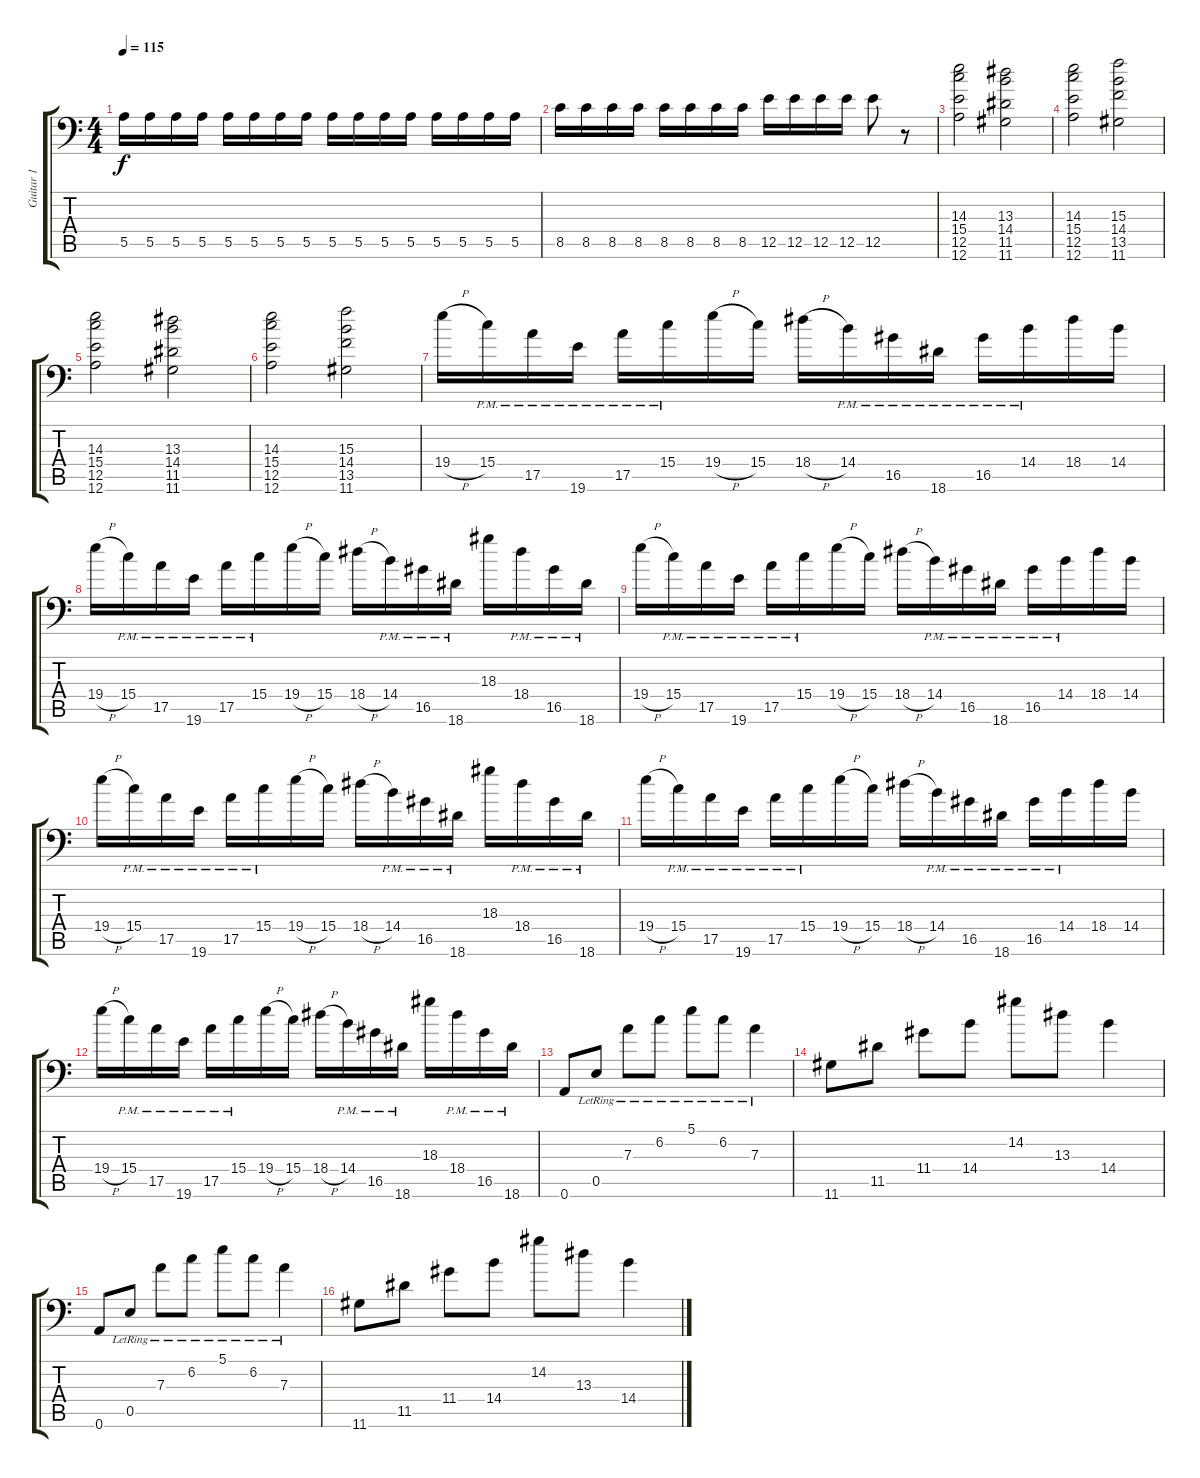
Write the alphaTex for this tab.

\track ("Guitar 1" "Guitar 1") {instrument distortionguitar}
\staff {score tabs}
\tuning (B3 Gb3 D3 A2 E2 A1) {hide}
\ts (4 4)
\tempo 115
\clef f4
\ks c
5.5.16{dy f} 5.5.16 5.5.16 5.5.16 5.5.16 5.5.16 5.5.16 5.5.16 5.5.16 5.5.16 5.5.16 5.5.16 5.5.16 5.5.16 5.5.16 5.5.16 |
8.5.16 8.5.16 8.5.16 8.5.16 8.5.16 8.5.16 8.5.16 8.5.16 12.5.16 12.5.16 12.5.16 12.5.16 12.5.8 r.8 |
(14.3 15.4 12.5 12.6).2{volume 8} (13.3 14.4 11.5 11.6).2 |
(14.3 15.4 12.5 12.6).2 (15.3 14.4 13.5 11.6).2 |
(14.3 15.4 12.5 12.6).2 (13.3 14.4 11.5 11.6).2 |
(14.3 15.4 12.5 12.6).2 (15.3 14.4 13.5 11.6).2 |
19.4{h}.16{volume 13} 15.4{pm}.16 17.5{pm}.16 19.6{pm}.16 17.5{pm}.16 15.4{pm}.16 19.4{h}.16 15.4.16 18.4{h}.16 14.4{pm}.16 16.5{pm}.16 18.6{pm}.16 16.5{pm}.16 14.4{pm}.16 18.4.16 14.4.16 |
19.4{h}.16 15.4{pm}.16 17.5{pm}.16 19.6{pm}.16 17.5{pm}.16 15.4{pm}.16 19.4{h}.16 15.4.16 18.4{h}.16 14.4{pm}.16 16.5{pm}.16 18.6{pm}.16 18.3.16 18.4{pm}.16 16.5{pm}.16 18.6{pm}.16 |
19.4{h}.16 15.4{pm}.16 17.5{pm}.16 19.6{pm}.16 17.5{pm}.16 15.4{pm}.16 19.4{h}.16 15.4.16 18.4{h}.16 14.4{pm}.16 16.5{pm}.16 18.6{pm}.16 16.5{pm}.16 14.4{pm}.16 18.4.16 14.4.16 |
19.4{h}.16 15.4{pm}.16 17.5{pm}.16 19.6{pm}.16 17.5{pm}.16 15.4{pm}.16 19.4{h}.16 15.4.16 18.4{h}.16 14.4{pm}.16 16.5{pm}.16 18.6{pm}.16 18.3.16 18.4{pm}.16 16.5{pm}.16 18.6{pm}.16 |
19.4{h}.16 15.4{pm}.16 17.5{pm}.16 19.6{pm}.16 17.5{pm}.16 15.4{pm}.16 19.4{h}.16 15.4.16 18.4{h}.16 14.4{pm}.16 16.5{pm}.16 18.6{pm}.16 16.5{pm}.16 14.4{pm}.16 18.4.16 14.4.16 |
19.4{h}.16 15.4{pm}.16 17.5{pm}.16 19.6{pm}.16 17.5{pm}.16 15.4{pm}.16 19.4{h}.16 15.4.16 18.4{h}.16 14.4{pm}.16 16.5{pm}.16 18.6{pm}.16 18.3.16 18.4{pm}.16 16.5{pm}.16 18.6{pm}.16 |
0.6.8 0.5{lr}.8 7.3{lr}.8 6.2{lr}.8 5.1{lr}.8 6.2{lr}.8 7.3{lr}.4 |
11.6.8 11.5.8 11.4.8 14.4.8 14.2.8 13.3.8 14.4.4 |
0.6.8 0.5{lr}.8 7.3{lr}.8 6.2{lr}.8 5.1{lr}.8 6.2{lr}.8 7.3{lr}.4 |
11.6.8 11.5.8 11.4.8 14.4.8 14.2.8 13.3.8 14.4.4
